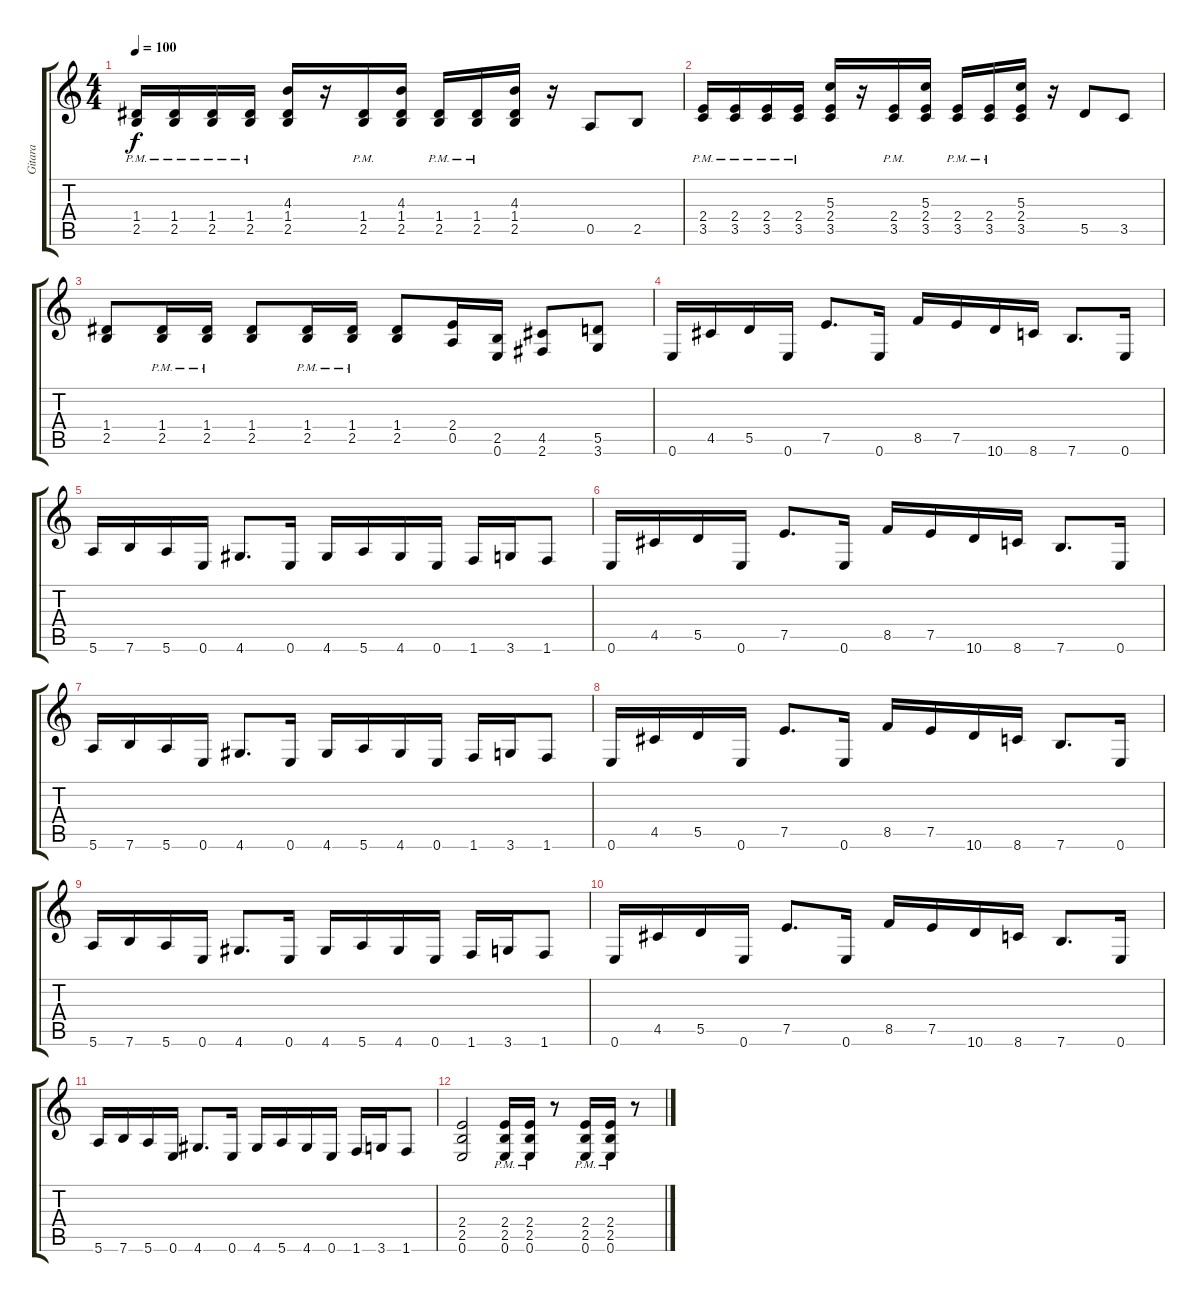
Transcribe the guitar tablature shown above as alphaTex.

\track ("Gitara" "Gitara") {instrument distortionguitar}
\staff {score tabs}
\tuning (E4 B3 G3 D3 A2 E2) {hide}
\ts (4 4)
\tempo 100
\clef g2
\ks c
(1.4{pm} 2.5{pm}).16{dy f} (1.4{pm} 2.5{pm}).16 (1.4{pm} 2.5{pm}).16 (1.4{pm} 2.5{pm}).16 (4.3 1.4 2.5).16 r.16 (1.4{pm} 2.5{pm}).16 (4.3 1.4 2.5).16 (1.4{pm} 2.5{pm}).16 (1.4{pm} 2.5{pm}).16 (4.3 1.4 2.5).16 r.16 0.5.8 2.5.8 |
(2.4{pm} 3.5{pm}).16 (2.4{pm} 3.5{pm}).16 (2.4{pm} 3.5{pm}).16 (2.4{pm} 3.5{pm}).16 (5.3 2.4 3.5).16 r.16 (2.4{pm} 3.5{pm}).16 (5.3 2.4 3.5).16 (2.4{pm} 3.5{pm}).16 (2.4{pm} 3.5{pm}).16 (5.3 2.4 3.5).16 r.16 5.5.8 3.5.8 |
(1.4 2.5).8 (1.4{pm} 2.5{pm}).16 (1.4{pm} 2.5{pm}).16 (1.4 2.5).8 (1.4{pm} 2.5{pm}).16 (1.4{pm} 2.5{pm}).16 (1.4 2.5).8 (2.4 0.5).16 (2.5 0.6).16 (4.5 2.6).8 (5.5 3.6).8 |
0.6.16 4.5.16 5.5.16 0.6.16 7.5.8{d} 0.6.16 8.5.16 7.5.16 10.6.16 8.6.16 7.6.8{d} 0.6.16 |
5.6.16 7.6.16 5.6.16 0.6.16 4.6.8{d} 0.6.16 4.6.16 5.6.16 4.6.16 0.6.16 1.6.16 3.6.16 1.6.8 |
0.6.16 4.5.16 5.5.16 0.6.16 7.5.8{d} 0.6.16 8.5.16 7.5.16 10.6.16 8.6.16 7.6.8{d} 0.6.16 |
5.6.16 7.6.16 5.6.16 0.6.16 4.6.8{d} 0.6.16 4.6.16 5.6.16 4.6.16 0.6.16 1.6.16 3.6.16 1.6.8 |
0.6.16 4.5.16 5.5.16 0.6.16 7.5.8{d} 0.6.16 8.5.16 7.5.16 10.6.16 8.6.16 7.6.8{d} 0.6.16 |
5.6.16 7.6.16 5.6.16 0.6.16 4.6.8{d} 0.6.16 4.6.16 5.6.16 4.6.16 0.6.16 1.6.16 3.6.16 1.6.8 |
0.6.16 4.5.16 5.5.16 0.6.16 7.5.8{d} 0.6.16 8.5.16 7.5.16 10.6.16 8.6.16 7.6.8{d} 0.6.16 |
5.6.16 7.6.16 5.6.16 0.6.16 4.6.8{d} 0.6.16 4.6.16 5.6.16 4.6.16 0.6.16 1.6.16 3.6.16 1.6.8 |
(2.4 2.5 0.6).2 (2.4{pm} 2.5{pm} 0.6{pm}).16 (2.4{pm} 2.5{pm} 0.6{pm}).16 r.8 (2.4{pm} 2.5{pm} 0.6{pm}).16 (2.4{pm} 2.5{pm} 0.6{pm}).16 r.8
